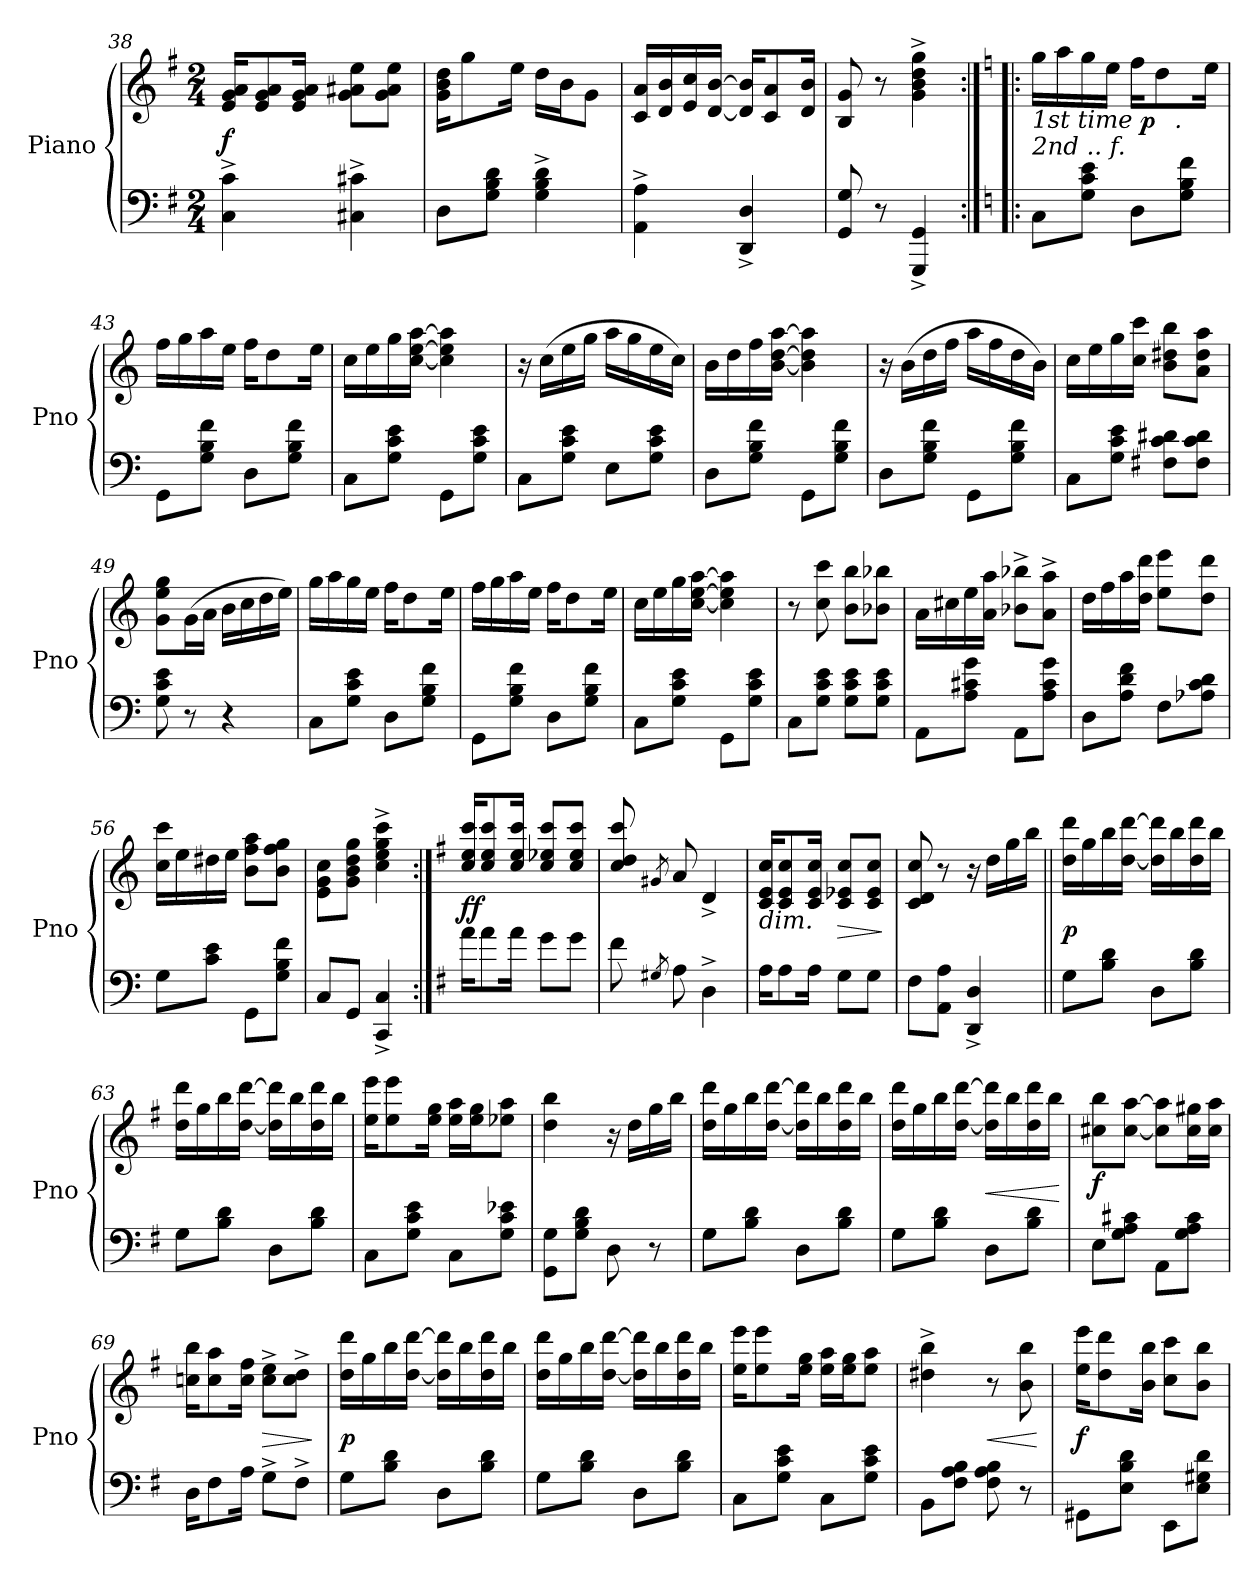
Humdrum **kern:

**kern	**kern	**dynam
*part1	*part1	*part1
*staff2	*staff1	*staff1/2
*I"Piano	*	*
*I'Pno	*	*
*clefF4	*clefG2	*
*k[f#]	*k[f#]	*
*M2/4	*M2/4	*
=38	=38	=38
4C^ 4c^	16e 16g 16aKL	f
.	8e 8g 8a	.
.	16e 16g 16aJk	.
4C#X^ 4c#X^	8g 8a#X 8eeL	.
.	8g 8a# 8eeJ	.
=39	=39	=39
8DL	16g 16b 16ddKL	.
.	8gg	.
8G 8B 8dJ	.	.
.	16eeJk	.
4G^ 4B^ 4d^	16ddLL	.
.	16bJ	.
.	8gJ	.
=40	=40	=40
4AA^ 4A^	16c! 16aLL	.
.	16d! 16b	.
.	16e! 16cc	.
.	[16d! [16bJJ	.
4DD^ 4D^	16d!] 16b]KL	.
.	8c! 8a	.
.	16d! 16bJk	.
=41	=41	=41
8GG 8G	8B 8g	.
8r	8r	.
4GGG^ 4GG^	4g^ 4b^ 4dd^ 4gg^	.
!!LO:LB:g=z
=42:|!|:	=42:|!|:	=42:|!|:
*k[]	*k[]	*
!LO:TX:a:i:t=2nd .. f.	!	!
!	!	!LO:DY:b:t=1st time %s .
8CL	16ggLL	p
.	16aa	.
8G 8c 8eJ	16gg	.
.	16eeJJ	.
8DL	16ffKL	.
.	8dd	.
8G 8B 8fJ	.	.
.	16eeJk	.
=43	=43	=43
8GGL	16ffLL	.
.	16gg	.
8G 8B 8fJ	16aa	.
.	16eeJJ	.
8DL	16ffKL	.
.	8dd	.
8G 8B 8fJ	.	.
.	16eeJk	.
=44	=44	=44
8CL	16ccLL	.
.	16ee	.
8G 8c 8eJ	16gg	.
.	[16cc [16ee [16aaJJ	.
8GGL	4cc] 4ee] 4aa]	.
8G 8c 8eJ	.	.
=45	=45	=45
8CL	16r	.
.	(16ccLL	.
8G 8c 8eJ	16ee	.
.	16ggJJ	.
8EL	16aaLL	.
.	16gg	.
8G 8c 8eJ	16ee	.
.	16ccJJ)	.
=46	=46	=46
8DL	16bLL	.
.	16dd	.
8G 8B 8fJ	16ff	.
.	[16b [16dd [16aaJJ	.
8GGL	4b] 4dd] 4aa]	.
8G 8B 8fJ	.	.
!!LO:LB:g=z
=47	=47	=47
8DL	16r	.
.	(16bLL	.
8G 8B 8fJ	16dd	.
.	16ffJJ	.
8GGL	16aaLL	.
.	16ff	.
8G 8B 8fJ	16dd	.
.	16bJJ)	.
=48	=48	=48
8CL	16ccLL	.
.	16ee	.
8G 8c 8eJ	16gg	.
.	16cc 16cccJJ	.
8F#X 8c 8d#XL	8b 8dd#X 8bbL	.
8F# 8c 8d#J	8a 8dd# 8aaJ	.
=49	=49	=49
8G 8c 8e	8g\ 8ee\ 8gg\L	.
8r	(16g\L	.
.	16a\JJ	.
4r	16bLL	.
.	16cc	.
.	16dd	.
.	16eeJJ)	.
=50	=50	=50
8CL	16ggLL	.
.	16aa	.
8G 8c 8eJ	16gg	.
.	16eeJJ	.
8DL	16ffKL	.
.	8dd	.
8G 8B 8fJ	.	.
.	16eeJk	.
=51	=51	=51
8GGL	16ffLL	.
.	16gg	.
8G 8B 8fJ	16aa	.
.	16eeJJ	.
8DL	16ffKL	.
.	8dd	.
8G 8B 8fJ	.	.
.	16eeJk	.
!!LO:LB:g=z
=52	=52	=52
8CL	16ccLL	.
.	16ee	.
8G 8c 8eJ	16gg	.
.	[16cc [16ee [16aaJJ	.
8GGL	4cc] 4ee] 4aa]	.
8G 8c 8eJ	.	.
=53	=53	=53
8CL	8r	.
8G 8c 8eJ	8cc 8ccc	.
8G 8c 8eL	8b 8bbL	.
8G 8c 8eJ	8b-X 8bb-XJ	.
=54	=54	=54
8AAL	16aLL	.
.	16cc#X	.
8A 8c#X 8gJ	16ee	.
.	16a 16aaJJ	.
8AAL	8b-X^ 8bb-X^L	.
8A 8c# 8gJ	8a^ 8aa^J	.
=55	=55	=55
8DL	16ddLL	.
.	16ff	.
8A 8d 8fJ	16aa	.
.	16dd 16dddJJ	.
8FL	8ee 8eeeL	.
8A-X 8c 8dJ	8dd 8dddJ	.
=56	=56	=56
8GL	16cc 16cccLL	.
.	16ee	.
8c 8eJ	16dd#X	.
.	16eeJJ	.
8GGL	8b 8ff 8aaL	.
8G 8B 8fJ	8b 8ff 8ggJ	.
=57	=57	=57
8CL	8e 8g 8ccL	.
8GGJ	8g 8b 8dd 8ggJ	.
4CC^ 4C^	4cc^ 4ee^ 4gg^ 4ccc^	.
!!LO:LB:g=z
=58:|!	=58:|!	=58:|!
*k[f#]	*k[f#]	*
16a\KL	16cc/ 16ee/ 16ccc/KL	ff
8a\	8cc/ 8ee/ 8ccc/	.
16a\Jk	16cc/ 16ee/ 16ccc/Jk	.
8g\L	8cc/ 8ee-X/ 8ccc/L	.
8g\J	8cc/ 8ee-/ 8ccc/J	.
=59	=59	=59
8f#\	8cc/ 8dd/ 8ccc/	.
8qG#X	8qg#X	.
8A	8a	.
4D^	4d^	.
=60	=60	=60
!	!LO:TX:b:i:t=dim.	!
16AKL	16c 16e 16ccKL	.
8A	8c 8e 8cc	.
16AJk	16c 16e 16ccJk	.
8GL	8c 8e-X 8ccL	>
8GJ	8c 8e- 8ccJ	.
.	.	]
=61	=61	=61
8F#L	8c 8d 8cc	.
8AA 8AJ	8r	.
4DD^ 4D^	16r	.
.	16ddLL	.
.	16gg	.
.	16bbJJ	.
!!LO:LB:g=z
=62||	=62||	=62||
8GL	16dd 16dddLL	p
.	16gg	.
8B 8dJ	16bb	.
.	[16dd [16dddJJ	.
8DL	16dd] 16ddd]LL	.
.	16bb	.
8B 8dJ	16dd 16ddd	.
.	16bbJJ	.
=63	=63	=63
8GL	16dd 16dddLL	.
.	16gg	.
8B 8dJ	16bb	.
.	[16dd [16dddJJ	.
8DL	16dd] 16ddd]LL	.
.	16bb	.
8B 8dJ	16dd 16ddd	.
.	16bbJJ	.
=64	=64	=64
8CL	16ee 16eeeKL	.
.	8ee 8eee	.
8G 8c 8eJ	.	.
.	16ee 16ggJk	.
8CL	16ee 16aaLL	.
.	16ee 16ggJ	.
8G 8c 8e-XJ	8ee-X 8aaJ	.
=65	=65	=65
8GG 8GL	4dd 4bb	.
8G 8B 8dJ	.	.
8D	16r	.
.	16ddLL	.
8r	16gg	.
.	16bbJJ	.
!!LO:LB:g=z
=66	=66	=66
8GL	16dd 16dddLL	.
.	16gg	.
8B 8dJ	16bb	.
.	[16dd [16dddJJ	.
8DL	16dd] 16ddd]LL	.
.	16bb	.
8B 8dJ	16dd 16ddd	.
.	16bbJJ	.
=67	=67	=67
8GL	16dd 16dddLL	.
.	16gg	.
8B 8dJ	16bb	.
.	[16dd [16dddJJ	.
8DL	16dd] 16ddd]LL	<
.	16bb	.
8B 8dJ	16dd 16ddd	.
.	16bbJJ	.
.	.	[
=68	=68	=68
8EL	8cc#X 8bbL	f
8G 8A 8c#XJ	[8cc# [8aaJ	.
8AAL	8cc#] 8aa]L	.
8G 8A 8c#J	16cc# 16gg#XL	.
.	16cc# 16aaJJ	.
=69	=69	=69
16DKL	16ccn 16bbKL	.
8F#	8cc 8aa	.
16AJk	16cc 16ff#Jk	.
8G^L	8cc^ 8ee^L	>
8F#^J	8cc^ 8dd^J	.
.	.	]
!!LO:LB:g=z
=70	=70	=70
8GL	16dd 16dddLL	p
.	16gg	.
8B 8dJ	16bb	.
.	[16dd [16dddJJ	.
8DL	16dd] 16ddd]LL	.
.	16bb	.
8B 8dJ	16dd 16ddd	.
.	16bbJJ	.
=71	=71	=71
8GL	16dd 16dddLL	.
.	16gg	.
8B 8dJ	16bb	.
.	[16dd [16dddJJ	.
8DL	16dd] 16ddd]LL	.
.	16bb	.
8B 8dJ	16dd 16ddd	.
.	16bbJJ	.
=72	=72	=72
8CL	16ee 16eeeKL	.
.	8ee 8eee	.
8G 8c 8eJ	.	.
.	16ee 16ggJk	.
8CL	16ee 16aaLL	.
.	16ee 16ggJ	.
8G 8c 8eJ	8ee 8aaJ	.
=73	=73	=73
8BBL	4dd#X^ 4bb^	.
8F# 8A 8BJ	.	.
8F# 8A 8B	8r	<
8r	8b 8bb	.
.	.	[
!!LO:LB:g=z
=74	=74	=74
8GG#XL	16ee 16eeeKL	f
.	8dd 8ddd	.
8E 8B 8dJ	.	.
.	16b 16bbJk	.
8EEL	8cc 8cccL	.
8E 8G#X 8dJ	8b 8bbJ	.
=	=	=
*-	*-	*-
